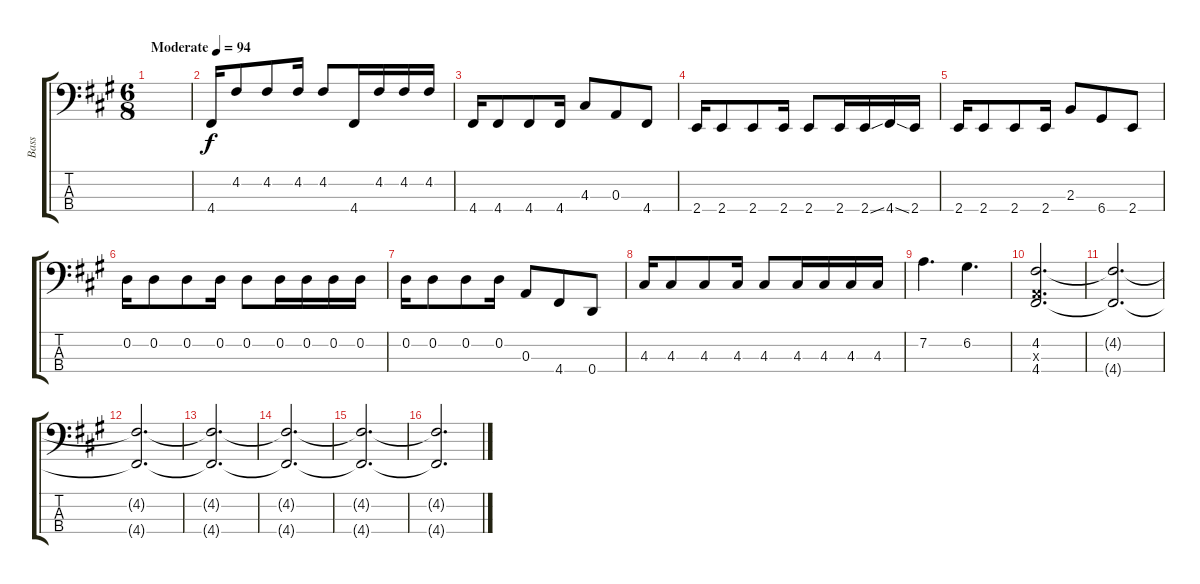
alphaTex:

\track ("Bass" "Bass") {instrument electricbassfinger}
\staff {score tabs}
\tuning (G2 D2 A1 D1) {hide}
\ts (6 8)
\tempo (94 "Moderate")
\clef f4
\ks a
|
4.4.16 4.2.8 4.2.8 4.2.16 4.2.8 4.4.16 4.2.16 4.2.16 4.2.16 |
4.4.16 4.4.8 4.4.8 4.4.16 4.3.8 0.3.8 4.4.8 |
2.4.16 2.4.8 2.4.8 2.4.16 2.4.8 2.4.16 2.4{ss}.16 4.4{ss}.16 2.4.16 |
2.4.16 2.4.8 2.4.8 2.4.16 2.3.8 6.4.8 2.4.8 |
0.2.16 0.2.8 0.2.8 0.2.16 0.2.8 0.2.16 0.2.16 0.2.16 0.2.16 |
0.2.16 0.2.8 0.2.8 0.2.16 0.3.8 4.4.8 0.4.8 |
4.3.16 4.3.8 4.3.8 4.3.16 4.3.8 4.3.16 4.3.16 4.3.16 4.3.16 |
7.2.4{d} 6.2.4{d} |
(4.2 0.3{x} 4.4).2{d} |
(4.2{t} 4.4{t}).2{d} |
(4.2{t} 4.4{t}).2{d} |
(4.2{t} 4.4{t}).2{d} |
(4.2{t} 4.4{t}).2{d} |
(4.2{t} 4.4{t}).2{d} |
(4.2{t} 4.4{t}).2{d}
